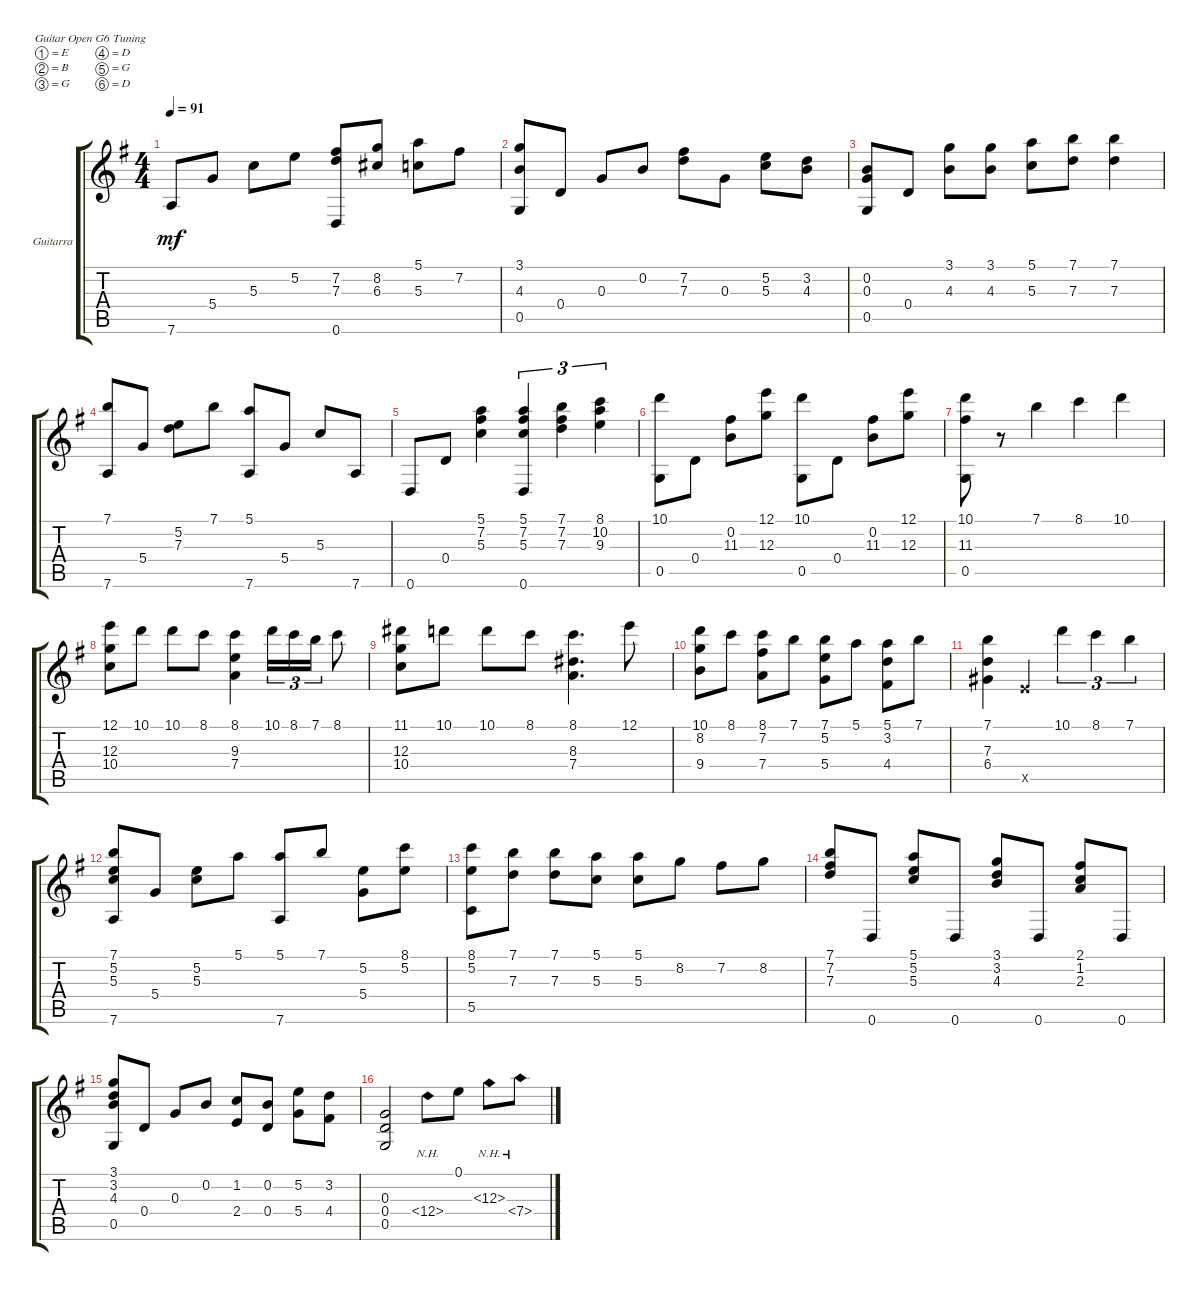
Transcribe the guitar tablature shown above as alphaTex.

\defaultSystemsLayout 4
\bracketExtendMode groupsimilarinstruments
\firstSystemTrackNameOrientation horizontal
\otherSystemsTrackNameOrientation horizontal
\track ("Guitarra" "Guitarra") {instrument acousticguitarnylon}
\staff {score tabs}
\tuning (E4 B3 G3 D3 G2 D2)
\ts (4 4)
\tempo 91
\clef g2
\ks g
7.6.8{dy mf} 5.4.8 5.3.8 5.2.8 (0.6 7.3 7.2).8 (6.3 8.2).8 (5.3 5.1).8 7.2.8 |
(0.5 4.3 3.1).8 0.4.8 0.3.8 0.2.8 (7.3 7.2).8 0.3.8 (5.3 5.2).8 (4.3 3.2).8 |
(0.5 0.3 0.2).8 0.4.8 (4.3 3.1).8 (4.3 3.1).8 (5.3 5.1).8 (7.3 7.1).8 (7.3 7.1).4 |
(7.6 7.1).8 5.4.8 (7.3 5.2).8 7.1.8 (7.6 5.1).8 5.4.8 5.3.8 7.6.8 |
0.6.8 0.4.8 (5.3 7.2 5.1).4 (0.6 5.3 7.2 5.1).4{tu (3 2)} (7.3 7.2 7.1).4{tu (3 2)} (9.3 10.2 8.1).4{tu (3 2)} |
(0.5 10.1).8 0.4.8 (0.2 11.3).8 (12.3 12.1).8 (0.5 10.1).8 0.4.8 (0.2 11.3).8 (12.3 12.1).8 |
(0.5 11.3 10.1).8 r.8 7.1.4 8.1.4 10.1.4 |
(10.4 12.3 12.1).8 10.1.8 10.1.8 8.1.8 (7.4 9.3 8.1).4 10.1.16{tu (3 2)} 8.1.16{tu (3 2)} 7.1.16{tu (3 2)} 8.1.8 |
(10.4 12.3 11.1).8 10.1.8 10.1.8 8.1.8 (7.4 8.3 8.1).4{d} 12.1.8 |
(9.4 8.2 10.1).8 8.1.8 (7.4 7.2 8.1).8 7.1.8 (5.4 5.2 7.1).8 5.1.8 (4.4 3.2 5.1).8 7.1.8 |
(6.4 7.3 7.1).4 9.5{x}.4 10.1.4{tu (3 2)} 8.1.4{tu (3 2)} 7.1.4{tu (3 2)} |
(7.6 5.3 5.2 7.1).8 5.4.8 (5.3 5.2).8 5.1.8 (7.6 5.1).8 7.1.8 (5.4 5.2).8 (5.2 8.1).8 |
(5.5 5.2 8.1).8 (7.3 7.1).8 (7.3 7.1).8 (5.3 5.1).8 (5.3 5.1).8 8.2.8 7.2.8 8.2.8 |
(7.3 7.2 7.1).8 0.6.8 (5.3 5.2 5.1).8 0.6.8 (4.3 3.2 3.1).8 0.6.8 (2.3 1.2 2.1).8 0.6.8 |
(0.5 4.3 3.2 3.1).8 0.4.8 0.3.8 0.2.8 (2.4 1.2).8 (0.4 0.2).8 (5.4 5.2).8 (4.4 3.2).8 |
(0.5 0.4 0.3).2 12.4{nh}.8 0.1.8 12.3{nh}.8 7.4{nh}.8
